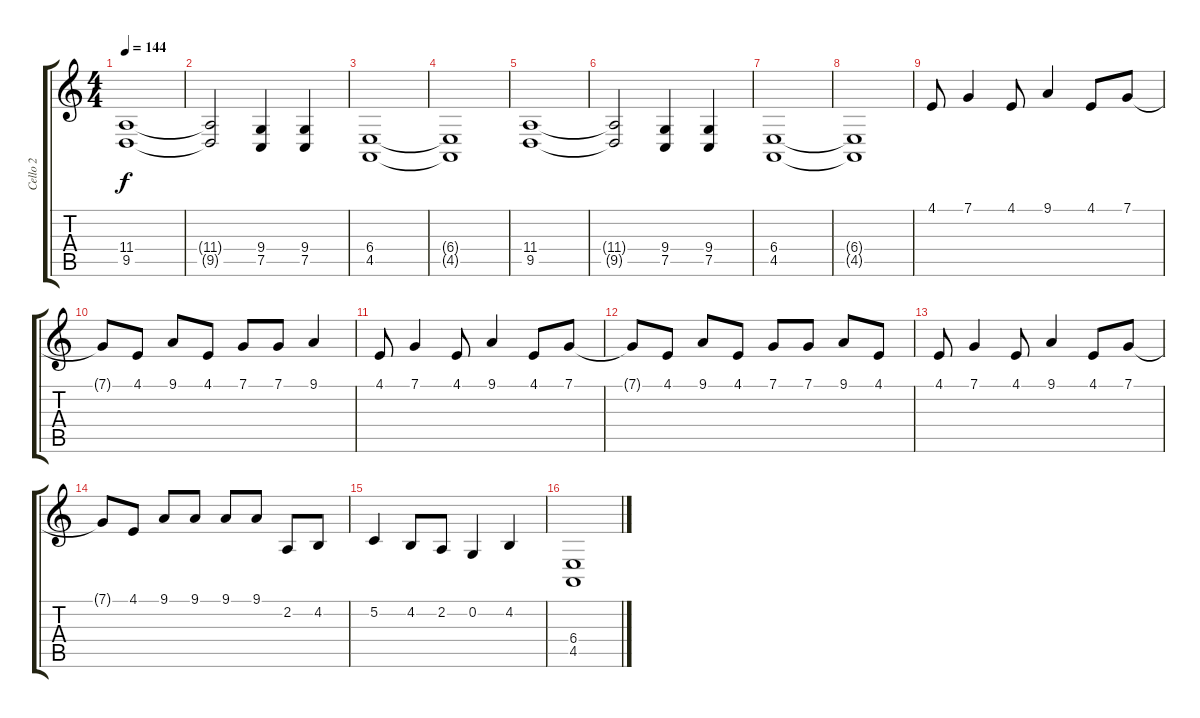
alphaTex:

\track ("Cello 2" "Cello 2") {instrument cello}
\staff {score tabs}
\tuning (C4 G3 Eb3 Bb2 F2 C2) {hide}
\ts (4 4)
\tempo 144
\clef g2
\ks c
(11.4 9.5).1{dy f} |
(11.4{t} 9.5{t}).2 (9.4 7.5).4 (9.4 7.5).4 |
(6.4 4.5).1 |
(6.4{t} 4.5{t}).1 |
(11.4 9.5).1 |
(11.4{t} 9.5{t}).2 (9.4 7.5).4 (9.4 7.5).4 |
(6.4 4.5).1 |
(6.4{t} 4.5{t}).1 |
4.1.8{volume 8} 7.1.4 4.1.8 9.1.4 4.1.8 7.1.8 |
7.1{t}.8 4.1.8 9.1.8 4.1.8 7.1.8 7.1.8 9.1.4 |
4.1.8 7.1.4 4.1.8 9.1.4 4.1.8 7.1.8 |
7.1{t}.8 4.1.8 9.1.8 4.1.8 7.1.8 7.1.8 9.1.8 4.1.8 |
4.1.8 7.1.4 4.1.8 9.1.4 4.1.8 7.1.8 |
7.1{t}.8 4.1.8 9.1.8 9.1.8 9.1.8 9.1.8 2.2.8{volume 16} 4.2.8 |
5.2.4 4.2.8 2.2.8 0.2.4 4.2.4 |
(6.4 4.5).1
